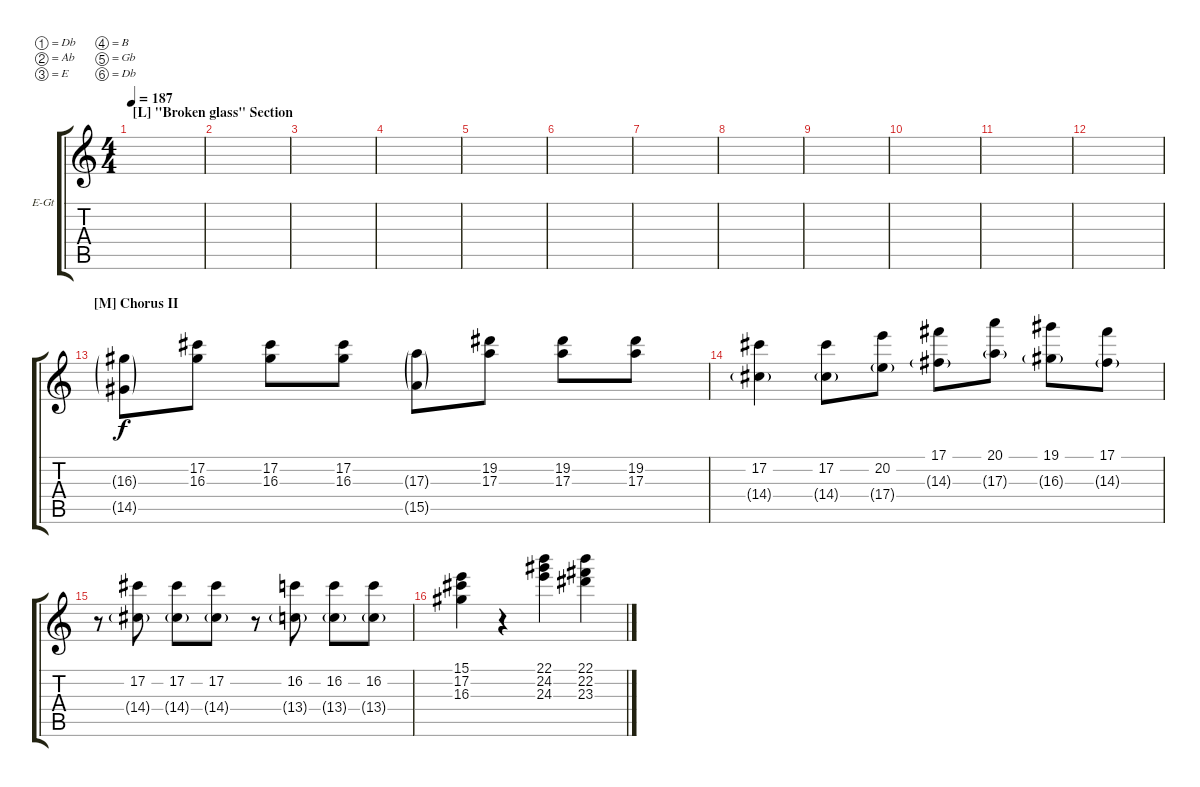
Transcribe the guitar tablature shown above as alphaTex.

\defaultSystemsLayout 4
\bracketExtendMode groupsimilarinstruments
\firstSystemTrackNameOrientation horizontal
\otherSystemsTrackNameOrientation horizontal
\track ("Synth" "E-Gt") {instrument voiceoohs}
\staff {score tabs}
\tuning (Db4 Ab3 E3 B2 Gb2 Db2)
\displaytranspose 12
\ts (4 4)
\section ("L" "\"Broken glass\" Section")
\tempo 187
\clef g2
\scale
0.333333
\ks c
|
\scale
0.333333 |
\scale
0.333333 |
\scale
0.333333 |
\scale
0.333333 |
\scale
0.333333 |
\scale
0.333333 |
\scale
0.333333 |
\scale
0.333333 |
\scale
0.333333 |
\scale
0.333333 |
\scale
0.333333 |
\section ("M" "Chorus II")
\scale
0.333333 (16.3{g} 14.5{g}).8 (17.2 16.3).8 (17.2 16.3).8 (17.2 16.3).8 (17.3{g} 15.5{g}).8 (19.2 17.3).8 (19.2 17.3).8 (19.2 17.3).8 |
\scale
0.333333 (17.2 14.4{g}).4 (17.2 14.4{g}).8 (20.2 17.4{g}).8 (17.1 14.3{g}).8 (20.1 17.3{g}).8 (19.1 16.3{g}).8 (17.1 14.3{g}).8 |
\scale
0.333333 r.8 (17.2 14.4{g}).8 (17.2 14.4{g}).8 (17.2 14.4{g}).8 r.8 (16.2 13.4{g}).8 (16.2 13.4{g}).8 (16.2 13.4{g}).8 |
\scale
0.333333 (15.1 17.2 16.3).4 r.4 (22.1 24.2 24.3).4 (23.3 22.2 22.1).4
